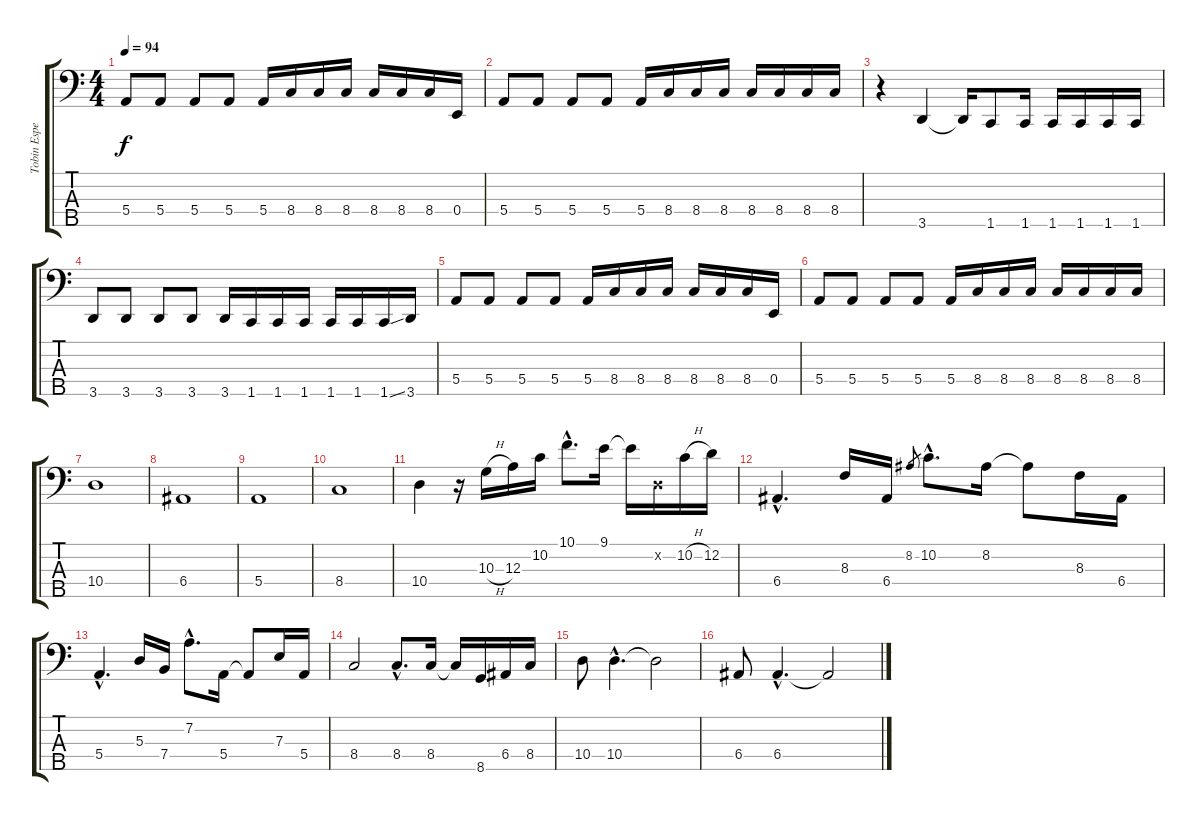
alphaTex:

\track ("Tobin Esperance (Bass)" "Tobin Espe") {instrument slapbass2}
\staff {score tabs}
\tuning (G2 D2 A1 E1 B0) {hide}
\ts (4 4)
\tempo 94
\clef f4
\ks c
5.4.8{dy f} 5.4.8 5.4.8 5.4.8 5.4.16 8.4.16 8.4.16 8.4.16 8.4.16 8.4.16 8.4.16 0.4.16 |
5.4.8 5.4.8 5.4.8 5.4.8 5.4.16 8.4.16 8.4.16 8.4.16 8.4.16 8.4.16 8.4.16 8.4.16 |
r.4 3.5.4 3.5{t}.16 1.5.8 1.5.16 1.5.16 1.5.16 1.5.16 1.5.16 |
3.5.8 3.5.8 3.5.8 3.5.8 3.5.16 1.5.16 1.5.16 1.5.16 1.5.16 1.5.16 1.5{ss}.16 3.5.16 |
5.4.8 5.4.8 5.4.8 5.4.8 5.4.16 8.4.16 8.4.16 8.4.16 8.4.16 8.4.16 8.4.16 0.4.16 |
5.4.8 5.4.8 5.4.8 5.4.8 5.4.16 8.4.16 8.4.16 8.4.16 8.4.16 8.4.16 8.4.16 8.4.16 |
10.4.1 |
6.4.1 |
5.4.1 |
8.4.1 |
10.4.4 r.16 10.3{h}.16 12.3.16 10.2.16 10.1{hac}.8{d} 9.1.16 9.1{t}.16 0.2{x}.16 10.2{h}.16 12.2.16 |
6.4{hac}.4{d} 8.3.16 6.4.16 8.2.8{gr} 10.2{hac}.8{d} 8.2.16 8.2{t}.8 8.3.16 6.4.16 |
5.4{hac}.4{d} 5.3.16 7.4.16 7.2{hac}.8{d} 5.4.16 5.4{t}.8 7.3.16 5.4.16 |
8.4.2 8.4{hac}.8{d} 8.4.16 8.4{t}.16 8.5.16 6.4.16 8.4.16 |
10.4.8 10.4{hac}.4{d} 10.4{t}.2 |
6.4.8 6.4{hac}.4{d} 6.4{t}.2
